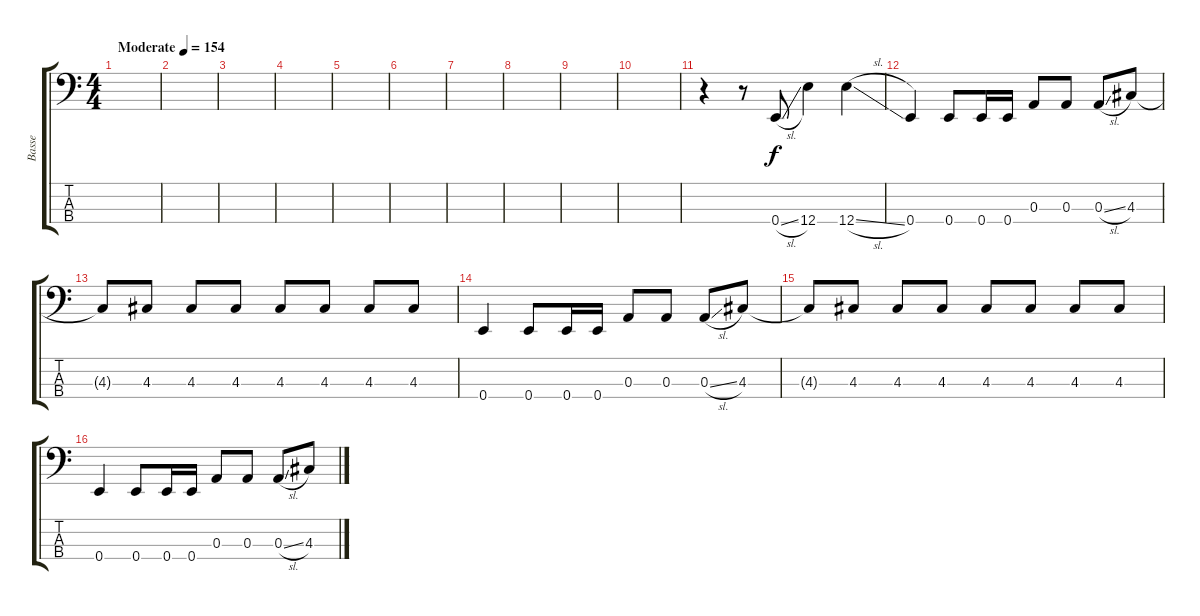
\track ("Basse" "Basse") {instrument electricbasspick}
\staff {score tabs}
\tuning (G2 D2 A1 E1) {hide}
\ts (4 4)
\tempo (154 "Moderate")
\clef f4
\ks c
|
|
|
|
|
|
|
|
|
|
r.4 r.8 0.4{sl}.8 12.4.4 12.4{sl}.4 |
0.4.4 0.4.8 0.4.16 0.4.16 0.3.8 0.3.8 0.3{sl}.8 4.3.8 |
4.3{t}.8 4.3.8 4.3.8 4.3.8 4.3.8 4.3.8 4.3.8 4.3.8 |
0.4.4 0.4.8 0.4.16 0.4.16 0.3.8 0.3.8 0.3{sl}.8 4.3.8 |
4.3{t}.8 4.3.8 4.3.8 4.3.8 4.3.8 4.3.8 4.3.8 4.3.8 |
0.4.4 0.4.8 0.4.16 0.4.16 0.3.8 0.3.8 0.3{sl}.8 4.3.8
